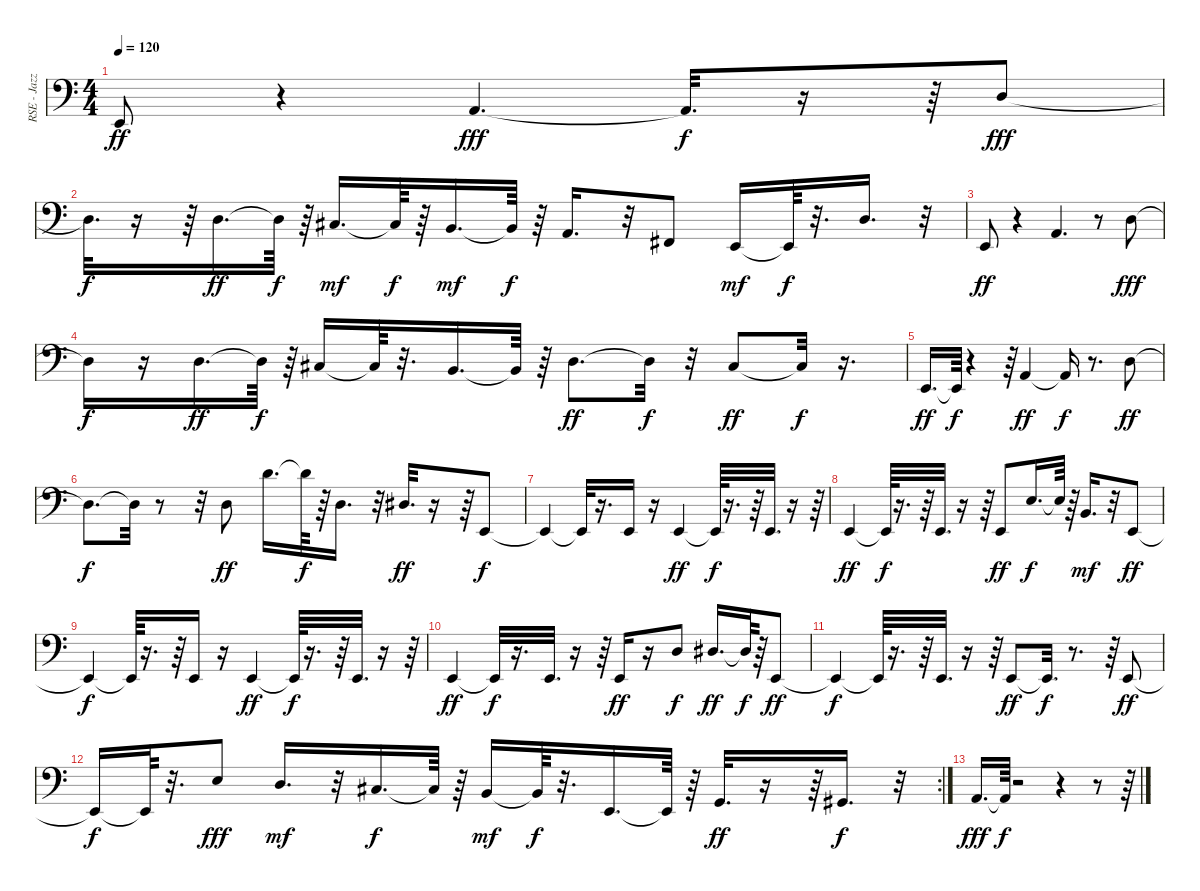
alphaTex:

\track ("RSE - Jazz Bass" "RSE - Jazz") {instrument electricbasspick}
\staff {score}
\tuning (G2 D2 A1 E1) {hide}
\ts (4 4)
\tempo 120
\clef f4
\ks c
0.4.8{dy ff} r.4 0.3.4{d dy fff} 0.3{t}.32{d dy f} r.16 r.64 0.2.8{dy fff} |
0.2{t}.32{d dy f} r.16 r.64 0.2.16{d dy ff} 0.2{t}.64{dy f} r.64 4.3.16{d dy mf} 4.3{t}.64{dy f} r.64 2.3.16{d dy mf} 2.3{t}.64{dy f} r.64 0.3.16{d} r.32 2.4.8 0.4.16{dy mf} 0.4{t}.64{dy f} r.32{d} 0.2.16{d} r.32 |
0.4.8{dy ff} r.4 0.3.4{d} r.8 0.2.8{dy fff} |
0.2{t}.16{dy f} r.16 0.2.16{d dy ff} 0.2{t}.64{dy f} r.64 4.3.16 4.3{t}.64 r.32{d} 2.3.16{d} 2.3{t}.64 r.64 0.2.8{d dy ff} 0.2{t}.32{dy f} r.32 4.3.8{dy ff} 4.3{t}.32{dy f} r.16{d} |
0.4.16{d dy ff} 0.4{t}.64{dy f} r.4 r.64 0.3.4{dy ff} 0.3{t}.16{dy f} r.8{d} 0.2.8{dy ff} |
0.2{t}.8{d dy f} 0.2{t}.32 r.8 r.32 0.2.8{dy ff} 7.1.16{d} 7.1{t}.64{dy f} r.64 0.2.16{d} r.32 6.3.32{d dy ff} r.16 r.64 0.4.8{dy f} |
0.4{t}.4 0.4{t}.32 r.16{d} 0.4.16 r.16 0.4.4{dy ff} 0.4{t}.64{dy f} r.16{d} r.64 0.4.32{d} r.16 r.64 |
0.4.4{dy ff} 0.4{t}.64{dy f} r.16{d} r.64 0.4.32{d} r.16 r.64 0.4.8{dy ff} 2.2.16{d dy f} 2.2{t}.64 r.64 2.3.16{d dy mf} r.32 0.4.8{dy ff} |
0.4{t}.4{dy f} 0.4{t}.64 r.16{d} r.64 0.4.16 r.16 0.4.4{dy ff} 0.4{t}.64{dy f} r.16{d} r.64 0.4.32{d} r.16 r.64 |
0.4.4{dy ff} 0.4{t}.32{dy f} r.16{d} 0.4.32{d} r.16 r.64 0.4.16{dy ff} r.16 0.2.8{dy f} 1.2.16{d dy ff} 1.2{t}.64{dy f} r.64 0.4.8{dy ff} |
0.4{t}.4{dy f} 0.4{t}.64 r.16{d} r.64 0.4.32{d} r.16 r.64 0.4.8{dy ff} 0.4{t}.32{d dy f} r.8{d} r.64 0.4.8{dy ff} |
\rc 2
0.4{t}.16{dy f} 0.4{t}.64 r.32{d} 2.2.8{dy fff} 0.2.16{d dy mf} r.32 4.3.16{d dy f} 4.3{t}.64 r.64 2.3.16{dy mf} 2.3{t}.64{dy f} r.32{d} 0.4.16{d} 0.4{t}.64 r.64 3.4.32{d dy ff} r.16 r.64 4.4.16{d dy f} r.32 |
0.3.16{d dy fff} 0.3{t}.64{dy f} r.2 r.4 r.8 r.64
